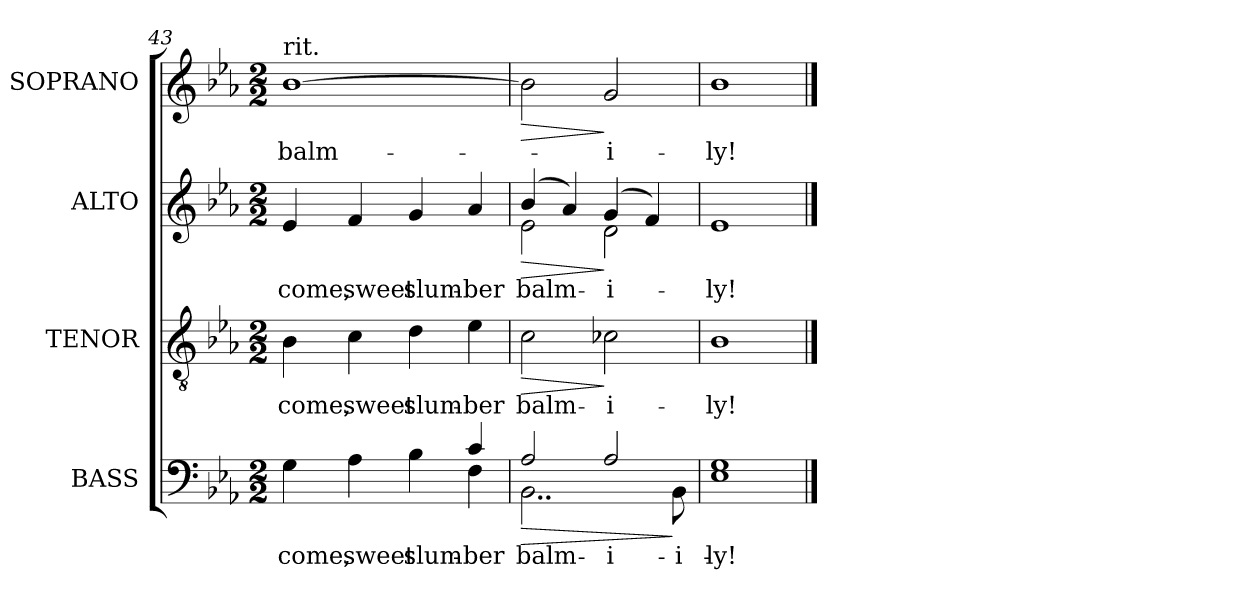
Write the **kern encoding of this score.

**kern	**text	**dynam	**kern	**text	**dynam	**kern	**text	**dynam	**kern	**text	**dynam
*part4	*part4	*part4	*part3	*part3	*part3	*part2	*part2	*part2	*part1	*part1	*part1
*staff4	*staff4	*staff4	*staff3	*staff3	*staff3	*staff2	*staff2	*staff2	*staff1	*staff1	*staff1
*I"BASS	*	*	*I"TENOR	*	*	*I"ALTO	*	*	*I"SOPRANO	*	*
*I'B.	*	*	*I'T.	*	*	*I'A.	*	*	*I'S.	*	*
*clefF4	*	*	*clefGv2	*	*	*clefG2	*	*	*clefG2	*	*
*	*	*	*ITrd7c12	*	*	*	*	*	*	*	*
*k[b-e-a-]	*	*	*k[b-e-a-]	*	*	*k[b-e-a-]	*	*	*k[b-e-a-]	*	*
*c:	*	*	*c:	*	*	*c:	*	*	*c:	*	*
*M2/2	*	*	*M2/2	*	*	*M2/2	*	*	*M2/2	*	*
=43	=43	=43	=43	=43	=43	=43	=43	=43	=43	=43	=43
!	!LO:LY:b:color=#000000	!	!	!	!	!	!	!	!	!	!
*^	*	*	*	*	*	*	*	*	*	*	*
!	!	!	!	!	!LO:LY:b:color=#000000	!	!	!	!	!	!	!
!	!	!	!	!	!	!	!	!LO:LY:b:color=#000000	!	!	!	!
!	!	!	!	!	!	!	!	!	!	!LO:TX:t=rit.	!	!
!	!	!	!	!	!	!	!	!	!	!	!LO:LY:b:color=#000000	!
4Gi\	2.ryy	come,	.	4BB-i\	come,	.	4e-i/	come,	.	[1b-i	balm-	.
!	!	!LO:LY:b:color=#000000	!	!	!	!	!	!	!	!	!	!
!	!	!	!	!	!LO:LY:b:color=#000000	!	!	!	!	!	!	!
!	!	!	!	!	!	!	!	!LO:LY:b:color=#000000	!	!	!	!
4A-i\	.	sweet	.	4Ci\	sweet	.	4fi/	sweet	.	.	.	.
!	!	!LO:LY:b:color=#000000	!	!	!	!	!	!	!	!	!	!
!	!	!	!	!	!LO:LY:b:color=#000000	!	!	!	!	!	!	!
!	!	!	!	!	!	!	!	!LO:LY:b:color=#000000	!	!	!	!
4B-i\	.	slum-	.	4Di\	slum-	.	4gi/	slum-	.	.	.	.
!	!	!LO:LY:b:color=#000000	!	!	!	!	!	!	!	!	!	!
!	!	!	!	!	!LO:LY:b:color=#000000	!	!	!	!	!	!	!
!	!	!	!	!	!	!	!	!LO:LY:b:color=#000000	!	!	!	!
4ci/	4Fi\	-ber	.	4E-i\	-ber	.	4a-i/	-ber	.	.	.	.
=44	=44	=44	=44	=44	=44	=44	=44	=44	=44	=44	=44	=44
!	!	!LO:LY:a:color=#000000	!	!	!	!	!	!	!	!	!	!
!	!	!LO:LY:b:color=#000000	!LO:HP:b	!	!	!	!	!	!	!	!	!
!	!	!	!	!	!LO:LY:b:color=#000000	!LO:HP:b	!	!	!	!	!	!
!	!	!	!	!	!	!	!	!LO:LY:b:color=#000000	!LO:HP:b	!	!	!LO:HP:b
*	*	*	*	*	*	*	*^	*	*	*	*	*
2A-i/	2..BB-i\	balm-	>	2Ci\	balm-	>	(4b-i/	2e-i\	balm-	>	2b-i\]	.	>
.	.	.	.	.	.	.	4a-i/)	.	.	.	.	.	.
!	!	!LO:LY:a:color=#000000	!	!	!	!	!	!	!	!	!	!	!
!	!	!	!	!	!LO:LY:b:color=#000000	!	!	!	!	!	!	!	!
!	!	!	!	!	!	!	!	!	!LO:LY:b:color=#000000	!	!	!	!
!	!	!	!	!	!	!	!	!	!	!	!	!LO:LY:b:color=#000000	!
2A-i/	.	-i-	.	2C-Xi\	-i-	]	(4gi/	2di\	-i-	]	2gi/	-i-	]
.	.	.	.	.	.	.	4fi/)	.	.	.	.	.	.
!	!	!LO:LY:b:color=#000000	!	!	!	!	!	!	!	!	!	!	!
.	8BB-i\	-i-	]	.	.	.	.	.	.	.	.	.	.
*	*	*	*	*	*	*	*v	*v	*	*	*	*	*
=45	=45	=45	=45	=45	=45	=45	=45	=45	=45	=45	=45	=45
!	!	!LO:LY:a:color=#000000	!	!	!	!	!	!	!	!	!	!
!	!	!LO:LY:b:color=#000000	!	!	!	!	!	!	!	!	!	!
!	!	!	!	!	!LO:LY:b:color=#000000	!	!	!	!	!	!	!
!	!	!	!	!	!	!	!	!LO:LY:b:color=#000000	!	!	!	!
!	!	!	!	!	!	!	!	!	!	!	!LO:LY:b:color=#000000	!
1Gi	1E-i	-ly!	.	1BB-i	-ly!	.	1e-i	-ly!	.	1b-i	-ly!	.
*v	*v	*	*	*	*	*	*	*	*	*	*	*
==	==	==	==	==	==	==	==	==	==	==	==
*-	*-	*-	*-	*-	*-	*-	*-	*-	*-	*-	*-
